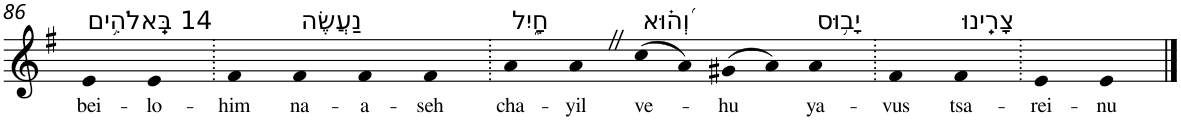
**kern	**text
*part1	*part1
*staff1	*staff1
*I"Piano	*
*I'Pno	*
!!LO:PB:g=z
*clefG2	*
*k[f#]	*
*G:	*
=86	=86
!LO:TX:a:t=14 בֵּֽאלֹהִ֥ים	!
!	!LO:LY:b
4e	bei-
!	!LO:LY:b
4e	-lo-
=87.	=87.
!	!LO:LY:b
4f#	-him
!LO:TX:a:t=נַעֲשֶׂה	!
!	!LO:LY:b
4f#	na-
!	!LO:LY:b
4f#	-a-
!	!LO:LY:b
4f#	-seh
=88.	=88.
!LO:TX:a:t=חָ֑יִל	!
!	!LO:LY:b
4a	cha-
!	!LO:LY:b
4aZ	-yil
!LO:TX:a:t=וְ֝ה֗וּא	!
!	!LO:LY:b
(>8cc	ve-
8a)	.
!	!LO:LY:b
(>8g#X	-hu
8a)	.
!LO:TX:a:t=יָב֥וּס	!
!	!LO:LY:b
4a	ya-
=89.	=89.
!	!LO:LY:b
4f#	-vus
!LO:TX:a:t=צָרֵֽינוּ	!
!	!LO:LY:b
4f#	tsa-
=90.	=90.
!	!LO:LY:b
4e	-rei-
!	!LO:LY:b
4e	-nu
==	==
*-	*-
